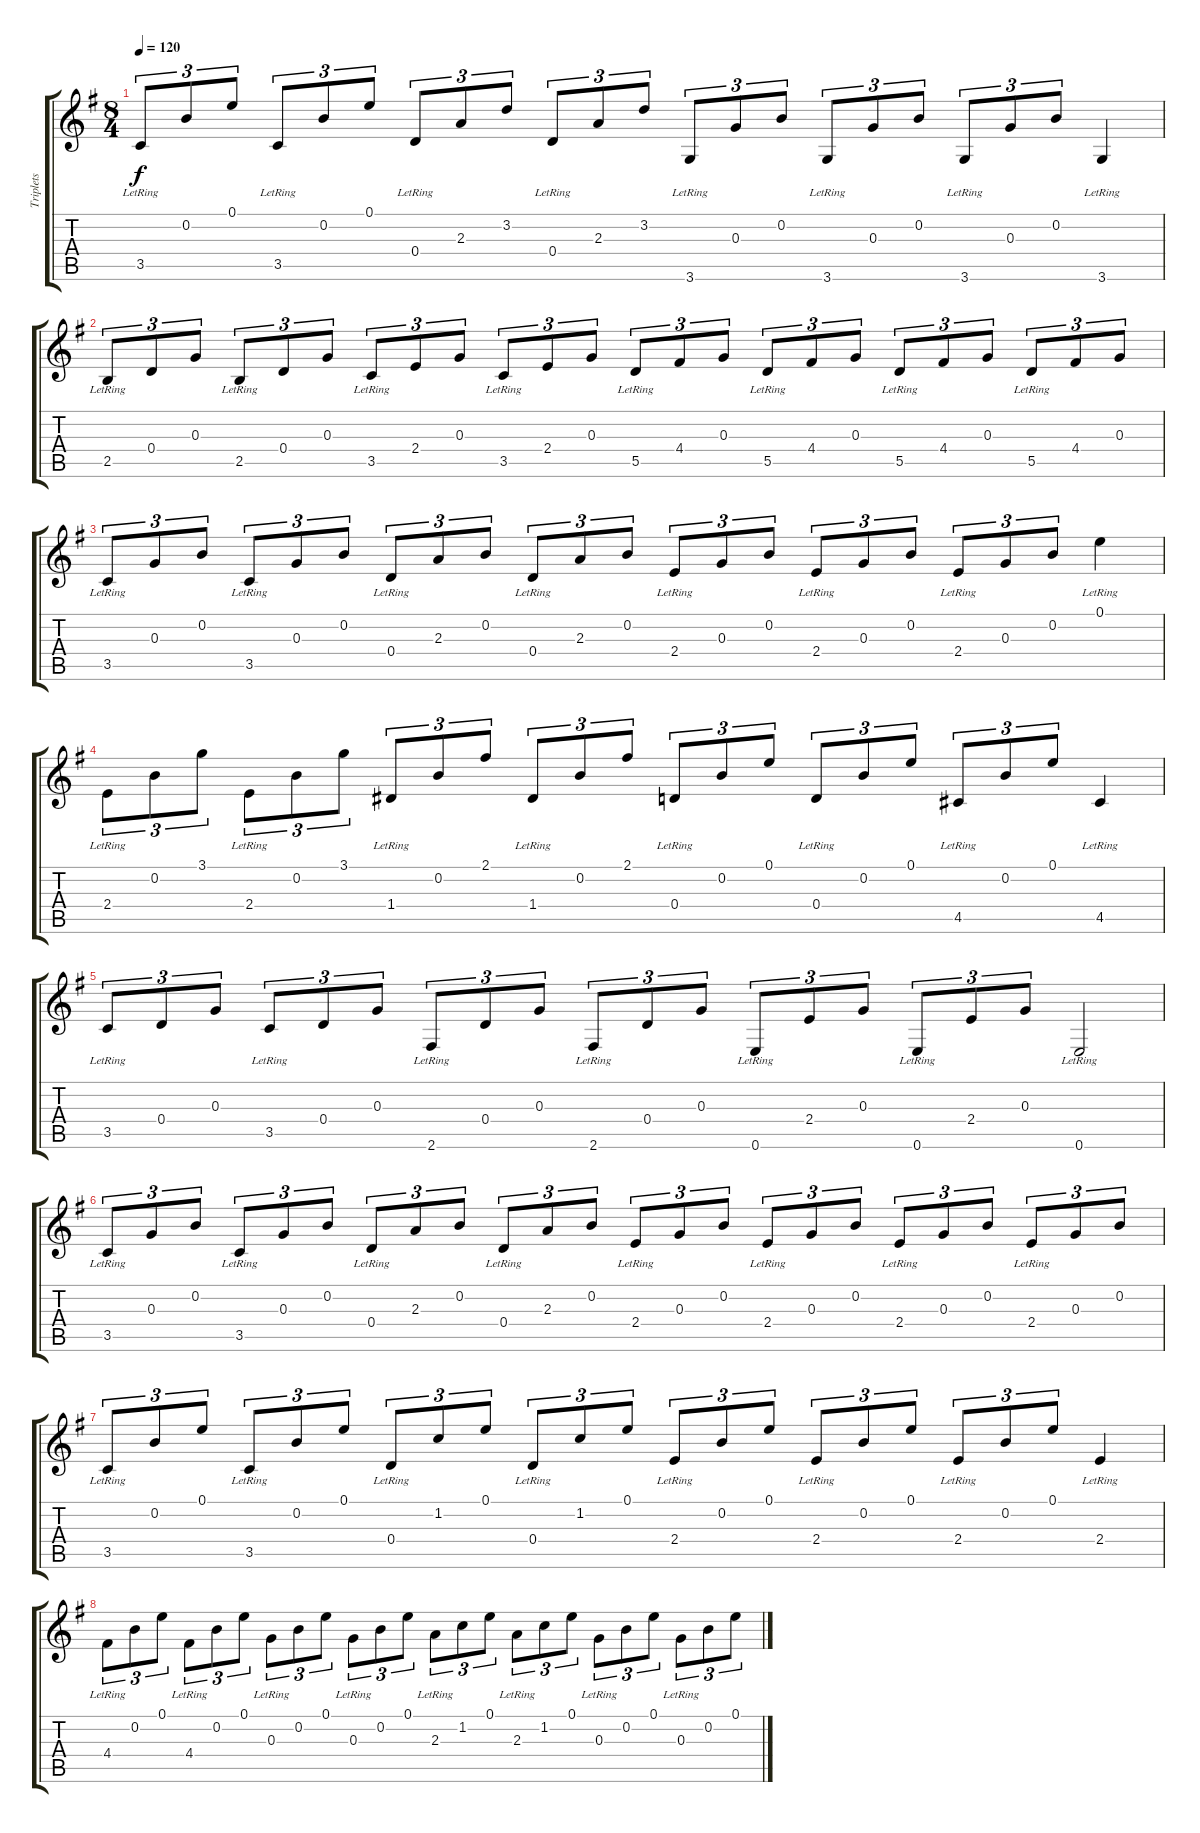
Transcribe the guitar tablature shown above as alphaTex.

\track ("Triplets" "Triplets") {instrument acousticguitarnylon}
\staff {score tabs}
\tuning (E4 B3 G3 D3 A2 E2) {hide}
\ts (8 4)
\tempo 120
\clef g2
\ks g
3.5{lr}.8{tu (3 2) dy f} 0.2.8{tu (3 2)} 0.1.8{tu (3 2)} 3.5{lr}.8{tu (3 2)} 0.2.8{tu (3 2)} 0.1.8{tu (3 2)} 0.4{lr}.8{tu (3 2)} 2.3.8{tu (3 2)} 3.2.8{tu (3 2)} 0.4{lr}.8{tu (3 2)} 2.3.8{tu (3 2)} 3.2.8{tu (3 2)} 3.6{lr}.8{tu (3 2)} 0.3.8{tu (3 2)} 0.2.8{tu (3 2)} 3.6{lr}.8{tu (3 2)} 0.3.8{tu (3 2)} 0.2.8{tu (3 2)} 3.6{lr}.8{tu (3 2)} 0.3.8{tu (3 2)} 0.2.8{tu (3 2)} 3.6{lr}.4 |
2.5{lr}.8{tu (3 2)} 0.4.8{tu (3 2)} 0.3.8{tu (3 2)} 2.5{lr}.8{tu (3 2)} 0.4.8{tu (3 2)} 0.3.8{tu (3 2)} 3.5{lr}.8{tu (3 2)} 2.4.8{tu (3 2)} 0.3.8{tu (3 2)} 3.5{lr}.8{tu (3 2)} 2.4.8{tu (3 2)} 0.3.8{tu (3 2)} 5.5{lr}.8{tu (3 2)} 4.4.8{tu (3 2)} 0.3.8{tu (3 2)} 5.5{lr}.8{tu (3 2)} 4.4.8{tu (3 2)} 0.3.8{tu (3 2)} 5.5{lr}.8{tu (3 2)} 4.4.8{tu (3 2)} 0.3.8{tu (3 2)} 5.5{lr}.8{tu (3 2)} 4.4.8{tu (3 2)} 0.3.8{tu (3 2)} |
3.5{lr}.8{tu (3 2)} 0.3.8{tu (3 2)} 0.2.8{tu (3 2)} 3.5{lr}.8{tu (3 2)} 0.3.8{tu (3 2)} 0.2.8{tu (3 2)} 0.4{lr}.8{tu (3 2)} 2.3.8{tu (3 2)} 0.2.8{tu (3 2)} 0.4{lr}.8{tu (3 2)} 2.3.8{tu (3 2)} 0.2.8{tu (3 2)} 2.4{lr}.8{tu (3 2)} 0.3.8{tu (3 2)} 0.2.8{tu (3 2)} 2.4{lr}.8{tu (3 2)} 0.3.8{tu (3 2)} 0.2.8{tu (3 2)} 2.4{lr}.8{tu (3 2)} 0.3.8{tu (3 2)} 0.2.8{tu (3 2)} 0.1{lr}.4 |
2.4{lr}.8{tu (3 2)} 0.2.8{tu (3 2)} 3.1.8{tu (3 2)} 2.4{lr}.8{tu (3 2)} 0.2.8{tu (3 2)} 3.1.8{tu (3 2)} 1.4{lr}.8{tu (3 2)} 0.2.8{tu (3 2)} 2.1.8{tu (3 2)} 1.4{lr}.8{tu (3 2)} 0.2.8{tu (3 2)} 2.1.8{tu (3 2)} 0.4{lr}.8{tu (3 2)} 0.2.8{tu (3 2)} 0.1.8{tu (3 2)} 0.4{lr}.8{tu (3 2)} 0.2.8{tu (3 2)} 0.1.8{tu (3 2)} 4.5{lr}.8{tu (3 2)} 0.2.8{tu (3 2)} 0.1.8{tu (3 2)} 4.5{lr}.4 |
3.5{lr}.8{tu (3 2)} 0.4.8{tu (3 2)} 0.3.8{tu (3 2)} 3.5{lr}.8{tu (3 2)} 0.4.8{tu (3 2)} 0.3.8{tu (3 2)} 2.6{lr}.8{tu (3 2)} 0.4.8{tu (3 2)} 0.3.8{tu (3 2)} 2.6{lr}.8{tu (3 2)} 0.4.8{tu (3 2)} 0.3.8{tu (3 2)} 0.6{lr}.8{tu (3 2)} 2.4.8{tu (3 2)} 0.3.8{tu (3 2)} 0.6{lr}.8{tu (3 2)} 2.4.8{tu (3 2)} 0.3.8{tu (3 2)} 0.6{lr}.2 |
3.5{lr}.8{tu (3 2)} 0.3.8{tu (3 2)} 0.2.8{tu (3 2)} 3.5{lr}.8{tu (3 2)} 0.3.8{tu (3 2)} 0.2.8{tu (3 2)} 0.4{lr}.8{tu (3 2)} 2.3.8{tu (3 2)} 0.2.8{tu (3 2)} 0.4{lr}.8{tu (3 2)} 2.3.8{tu (3 2)} 0.2.8{tu (3 2)} 2.4{lr}.8{tu (3 2)} 0.3.8{tu (3 2)} 0.2.8{tu (3 2)} 2.4{lr}.8{tu (3 2)} 0.3.8{tu (3 2)} 0.2.8{tu (3 2)} 2.4{lr}.8{tu (3 2)} 0.3.8{tu (3 2)} 0.2.8{tu (3 2)} 2.4{lr}.8{tu (3 2)} 0.3.8{tu (3 2)} 0.2.8{tu (3 2)} |
3.5{lr}.8{tu (3 2)} 0.2.8{tu (3 2)} 0.1.8{tu (3 2)} 3.5{lr}.8{tu (3 2)} 0.2.8{tu (3 2)} 0.1.8{tu (3 2)} 0.4{lr}.8{tu (3 2)} 1.2.8{tu (3 2)} 0.1.8{tu (3 2)} 0.4{lr}.8{tu (3 2)} 1.2.8{tu (3 2)} 0.1.8{tu (3 2)} 2.4{lr}.8{tu (3 2)} 0.2.8{tu (3 2)} 0.1.8{tu (3 2)} 2.4{lr}.8{tu (3 2)} 0.2.8{tu (3 2)} 0.1.8{tu (3 2)} 2.4{lr}.8{tu (3 2)} 0.2.8{tu (3 2)} 0.1.8{tu (3 2)} 2.4{lr}.4 |
4.4{lr}.8{tu (3 2)} 0.2.8{tu (3 2)} 0.1.8{tu (3 2)} 4.4{lr}.8{tu (3 2)} 0.2.8{tu (3 2)} 0.1.8{tu (3 2)} 0.3{lr}.8{tu (3 2)} 0.2.8{tu (3 2)} 0.1.8{tu (3 2)} 0.3{lr}.8{tu (3 2)} 0.2.8{tu (3 2)} 0.1.8{tu (3 2)} 2.3{lr}.8{tu (3 2)} 1.2.8{tu (3 2)} 0.1.8{tu (3 2)} 2.3{lr}.8{tu (3 2)} 1.2.8{tu (3 2)} 0.1.8{tu (3 2)} 0.3{lr}.8{tu (3 2)} 0.2.8{tu (3 2)} 0.1.8{tu (3 2)} 0.3{lr}.8{tu (3 2)} 0.2.8{tu (3 2)} 0.1.8{tu (3 2)}
